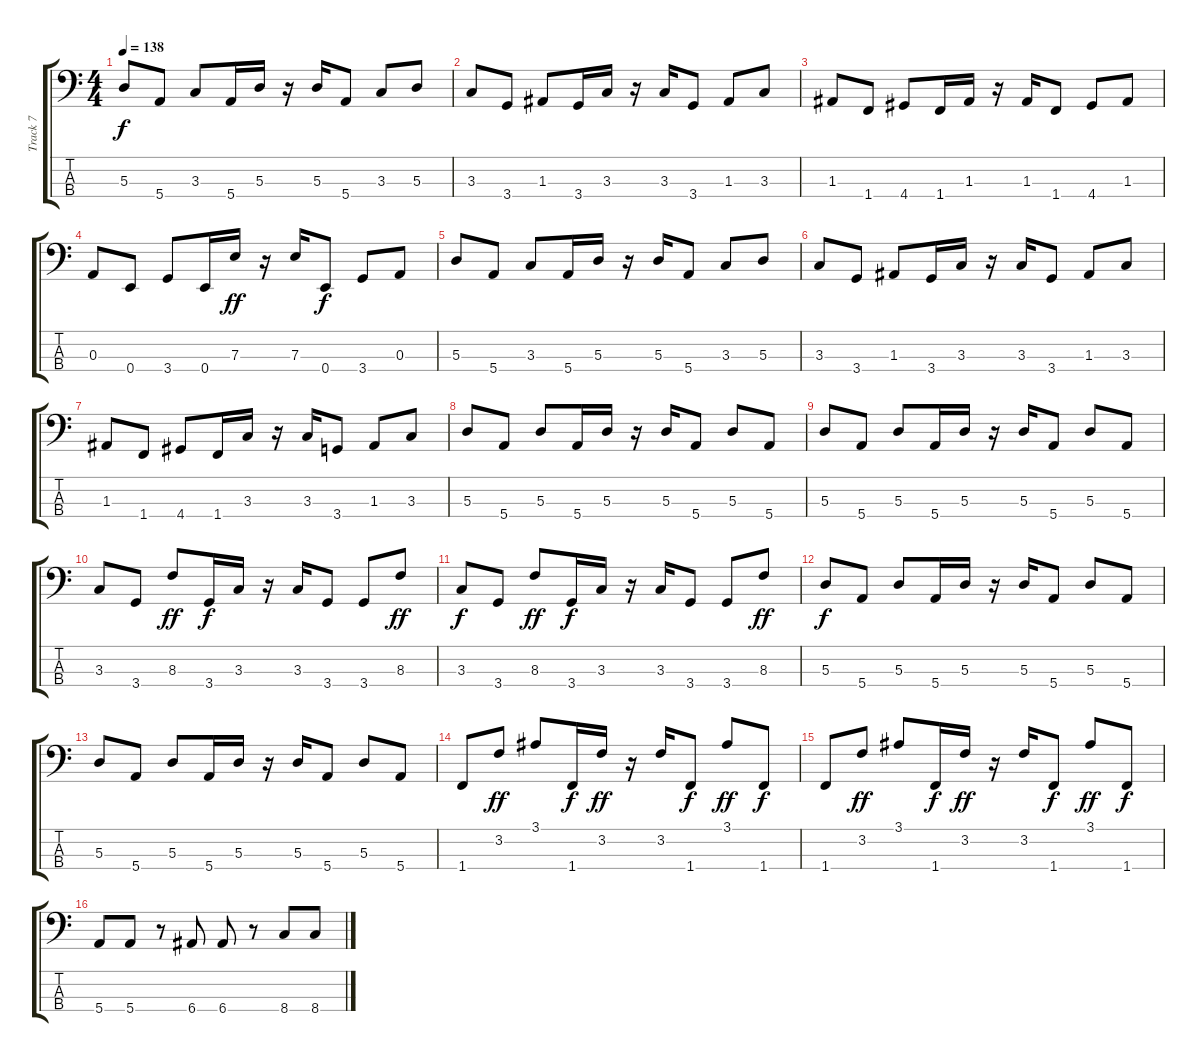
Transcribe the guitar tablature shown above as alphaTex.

\track ("Track 7" "Track 7") {instrument electricbasspick}
\staff {score tabs}
\tuning (G2 D2 A1 E1) {hide}
\ts (4 4)
\tempo 138
\clef f4
\ks c
5.3.8{dy f} 5.4.8 3.3.8 5.4.16 5.3.16 r.16 5.3.16 5.4.8 3.3.8 5.3.8 |
3.3.8 3.4.8 1.3.8 3.4.16 3.3.16 r.16 3.3.16 3.4.8 1.3.8 3.3.8 |
1.3.8 1.4.8 4.4.8 1.4.16 1.3.16 r.16 1.3.16 1.4.8 4.4.8 1.3.8 |
0.3.8 0.4.8 3.4.8 0.4.16 7.3.16{dy ff} r.16 7.3.16 0.4.8{dy f} 3.4.8 0.3.8 |
5.3.8 5.4.8 3.3.8 5.4.16 5.3.16 r.16 5.3.16 5.4.8 3.3.8 5.3.8 |
3.3.8 3.4.8 1.3.8 3.4.16 3.3.16 r.16 3.3.16 3.4.8 1.3.8 3.3.8 |
1.3.8 1.4.8 4.4.8 1.4.16 3.3.16 r.16 3.3.16 3.4.8 1.3.8 3.3.8 |
5.3.8 5.4.8 5.3.8 5.4.16 5.3.16 r.16 5.3.16 5.4.8 5.3.8 5.4.8 |
5.3.8 5.4.8 5.3.8 5.4.16 5.3.16 r.16 5.3.16 5.4.8 5.3.8 5.4.8 |
3.3.8 3.4.8 8.3.8{dy ff} 3.4.16{dy f} 3.3.16 r.16 3.3.16 3.4.8 3.4.8 8.3.8{dy ff} |
3.3.8{dy f} 3.4.8 8.3.8{dy ff} 3.4.16{dy f} 3.3.16 r.16 3.3.16 3.4.8 3.4.8 8.3.8{dy ff} |
5.3.8{dy f} 5.4.8 5.3.8 5.4.16 5.3.16 r.16 5.3.16 5.4.8 5.3.8 5.4.8 |
5.3.8 5.4.8 5.3.8 5.4.16 5.3.16 r.16 5.3.16 5.4.8 5.3.8 5.4.8 |
1.4.8 3.2.8{dy ff} 3.1.8 1.4.16{dy f} 3.2.16{dy ff} r.16 3.2.16 1.4.8{dy f} 3.1.8{dy ff} 1.4.8{dy f} |
1.4.8 3.2.8{dy ff} 3.1.8 1.4.16{dy f} 3.2.16{dy ff} r.16 3.2.16 1.4.8{dy f} 3.1.8{dy ff} 1.4.8{dy f} |
5.4.8 5.4.8 r.8 6.4.8 6.4.8 r.8 8.4.8 8.4.8
